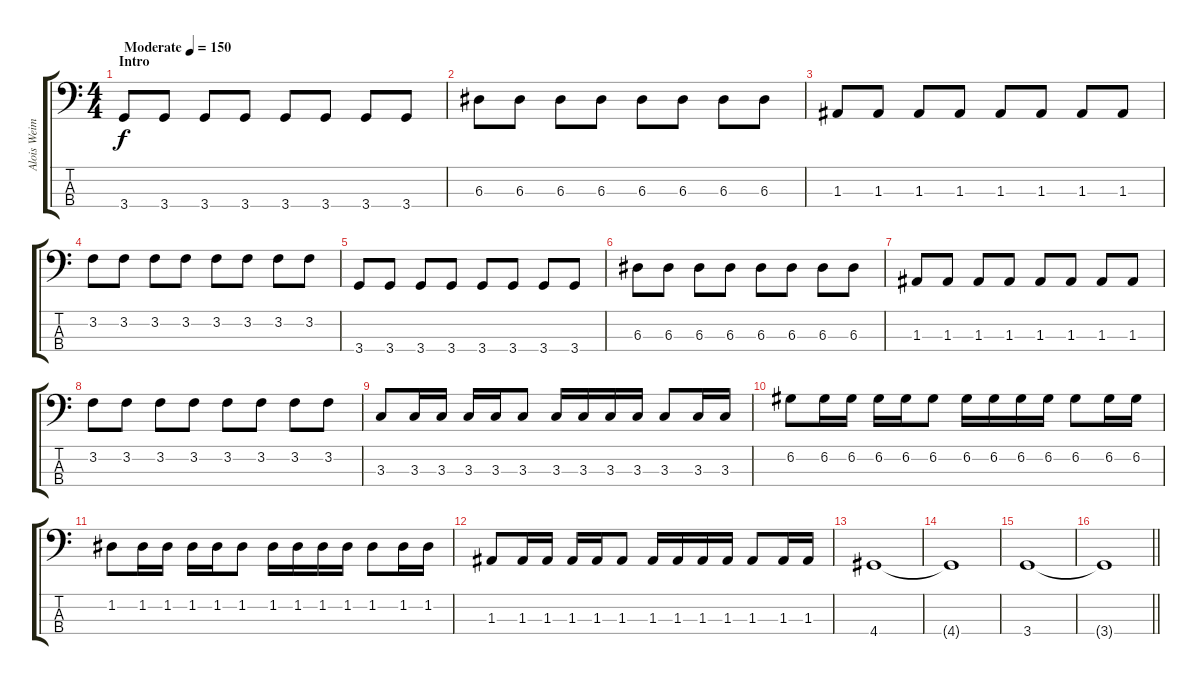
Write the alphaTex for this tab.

\track ("Alois Weimer" "Alois Weim") {instrument electricbasspick}
\staff {score tabs}
\tuning (G2 D2 A1 E1) {hide}
\ts (4 4)
\section ("" "Intro")
\tempo (150 "Moderate")
\clef f4
\ks c
3.4.8{dy f instrument electricbasspick} 3.4.8 3.4.8 3.4.8 3.4.8 3.4.8 3.4.8 3.4.8 |
6.3.8 6.3.8 6.3.8 6.3.8 6.3.8 6.3.8 6.3.8 6.3.8 |
1.3.8 1.3.8 1.3.8 1.3.8 1.3.8 1.3.8 1.3.8 1.3.8 |
3.2.8 3.2.8 3.2.8 3.2.8 3.2.8 3.2.8 3.2.8 3.2.8 |
3.4.8 3.4.8 3.4.8 3.4.8 3.4.8 3.4.8 3.4.8 3.4.8 |
6.3.8 6.3.8 6.3.8 6.3.8 6.3.8 6.3.8 6.3.8 6.3.8 |
1.3.8 1.3.8 1.3.8 1.3.8 1.3.8 1.3.8 1.3.8 1.3.8 |
3.2.8 3.2.8 3.2.8 3.2.8 3.2.8 3.2.8 3.2.8 3.2.8 |
3.3.8 3.3.16 3.3.16 3.3.16 3.3.16 3.3.8 3.3.16 3.3.16 3.3.16 3.3.16 3.3.8 3.3.16 3.3.16 |
6.2.8 6.2.16 6.2.16 6.2.16 6.2.16 6.2.8 6.2.16 6.2.16 6.2.16 6.2.16 6.2.8 6.2.16 6.2.16 |
1.2.8 1.2.16 1.2.16 1.2.16 1.2.16 1.2.8 1.2.16 1.2.16 1.2.16 1.2.16 1.2.8 1.2.16 1.2.16 |
1.3.8 1.3.16 1.3.16 1.3.16 1.3.16 1.3.8 1.3.16 1.3.16 1.3.16 1.3.16 1.3.8 1.3.16 1.3.16 |
4.4.1 |
4.4{t}.1 |
3.4.1 |
\barLineRight lightlight
3.4{t}.1
